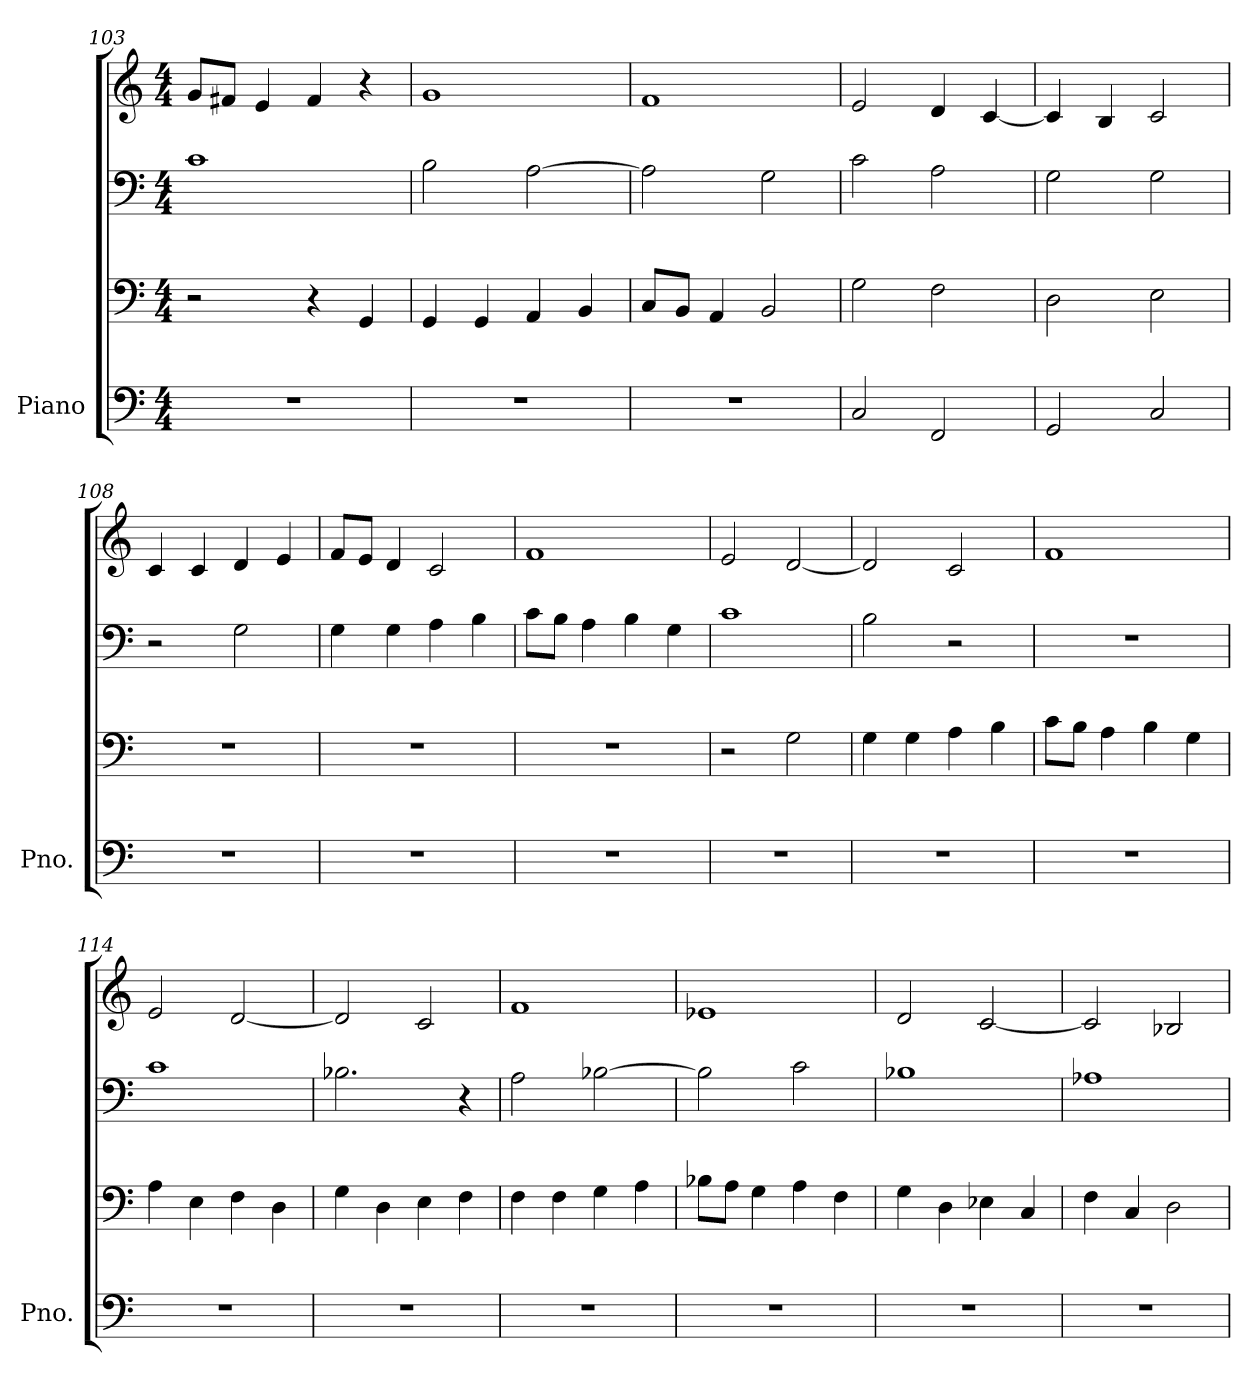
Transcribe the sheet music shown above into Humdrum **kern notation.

**kern	**kern	**kern	**kern
*part1	*part1	*part1	*part1
*staff4	*staff3	*staff2	*staff1
*I"Piano	*	*	*
*I'Pno.	*	*	*
*clefF4	*clefF4	*clefF4	*clefG2
*k[]	*k[]	*k[]	*k[]
*M4/4	*M4/4	*M4/4	*M4/4
=103	=103	=103	=103
1r	2r	1c	8g/L
.	.	.	8f#X/J
.	.	.	4e/
.	4r	.	4f#/
.	4GG/	.	4r
=104	=104	=104	=104
1r	4GG/	2B\	1g
.	4GG/	.	.
.	4AA/	[2A\	.
.	4BB/	.	.
=105	=105	=105	=105
1r	8C/L	2A\]	1f
.	8BB/J	.	.
.	4AA/	.	.
.	2BB/	2G\	.
=106	=106	=106	=106
2C/	2G\	2c\	2e/
2FF/	2F\	2A\	4d/
.	.	.	[4c/
=107	=107	=107	=107
2GG/	2D\	2G\	4c/]
.	.	.	4B/
2C/	2E\	2G\	2c/
=108	=108	=108	=108
1r	1r	2r	4c/
.	.	.	4c/
.	.	2G\	4d/
.	.	.	4e/
=109	=109	=109	=109
1r	1r	4G\	8f/L
.	.	.	8e/J
.	.	4G\	4d/
.	.	4A\	2c/
.	.	4B\	.
=110	=110	=110	=110
1r	1r	8c\L	1f
.	.	8B\J	.
.	.	4A\	.
.	.	4B\	.
.	.	4G\	.
=111	=111	=111	=111
1r	2r	1c	2e/
.	2G\	.	[2d/
=112	=112	=112	=112
1r	4G\	2B\	2d/]
.	4G\	.	.
.	4A\	2r	2c/
.	4B\	.	.
=113	=113	=113	=113
1r	8c\L	1r	1f
.	8B\J	.	.
.	4A\	.	.
.	4B\	.	.
.	4G\	.	.
=114	=114	=114	=114
1r	4A\	1c	2e/
.	4E\	.	.
.	4F\	.	[2d/
.	4D\	.	.
=115	=115	=115	=115
1r	4G\	2.B-X\	2d/]
.	4D\	.	.
.	4E\	.	2c/
.	4F\	4r	.
=116	=116	=116	=116
1r	4F\	2A\	1f
.	4F\	.	.
.	4G\	[2B-X\	.
.	4A\	.	.
=117	=117	=117	=117
1r	8B-X\L	2B-\]	1e-X
.	8A\J	.	.
.	4G\	.	.
.	4A\	2c\	.
.	4F\	.	.
=118	=118	=118	=118
1r	4G\	1B-X	2d/
.	4D\	.	.
.	4E-X\	.	[2c/
.	4C/	.	.
=119	=119	=119	=119
1r	4F\	1A-X	2c/]
.	4C/	.	.
.	2D\	.	2B-X/
=	=	=	=
*-	*-	*-	*-
